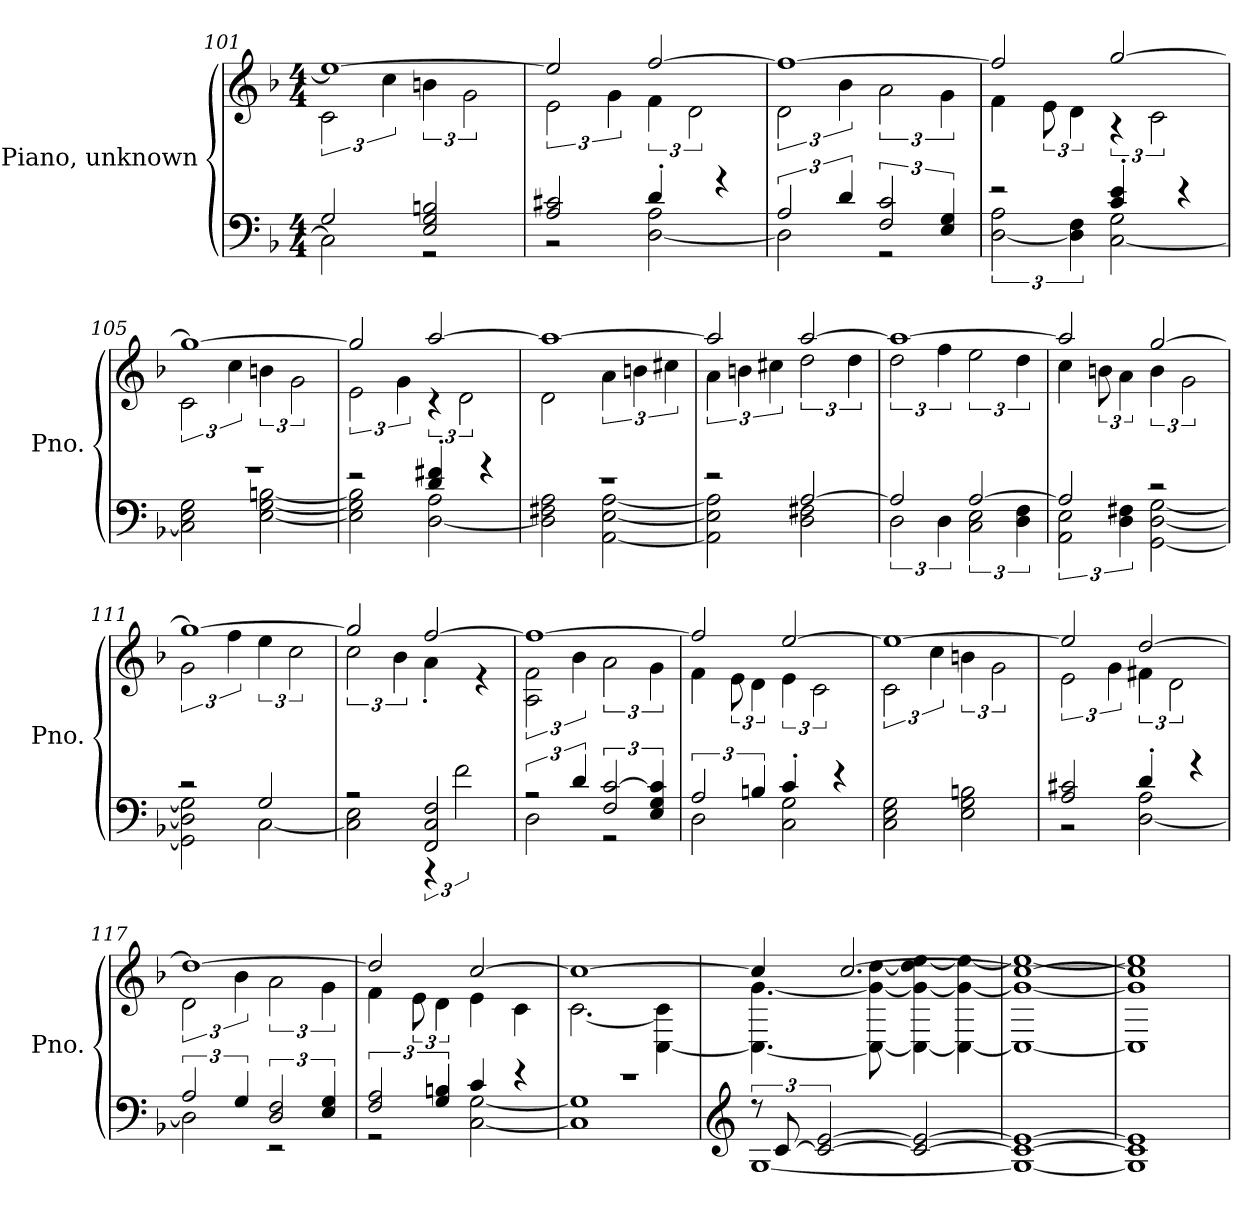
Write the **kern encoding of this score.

**kern	**kern
*part1	*part1
*staff2	*staff1
*I"Piano, unknown	*
*I'Pno.	*
*clefF4	*clefG2
*k[b-]	*k[b-]
*M4/4	*M4/4
=101	=101
*^	*^
2G/	2C\]	1ee_	3c\
.	.	.	6cc\
2E/ 2G/ 2Bn/	2r	.	6bn\
.	.	.	3g\
=102	=102	=102	=102
2A/ 2c#X/	2r	2ee/]	3e\
.	.	.	6g\
4d'/	[2D\ 2A\	[2ff/	6f\
.	.	.	3d\
4r	.	.	.
=103	=103	=103	=103
3A/	2D\]	1ff_	3d\
6d/	.	.	6b-\
3F/ 3c/	2r	.	3a\
6E/ 6G/	.	.	6g\
=104	=104	=104	=104
2r	[3D\ 3A\	2ff/]	4f\
.	.	.	12e\
.	6D\] 6F\	.	6d\
4c/' 4e/'	[2C\ 2G\	[2gg/	6r
.	.	.	3c\
4r	.	.	.
=105	=105	=105	=105
1r	2C\] 2E\ 2G\	1gg_	3c\
.	.	.	6cc\
.	[2E\ [2G\ [2Bn\	.	6bn\
.	.	.	3g\
=106	=106	=106	=106
2r	2E\] 2G\] 2B\]	2gg/]	3e\
.	.	.	6g\
4d/' 4f#X/'	[2D\ 2A\	[2aa/	6r
.	.	.	3d\
4r	.	.	.
!!LO:LB:g=z	!!
=107	=107	=107	=107
1r	2D\] 2F#X\ 2A\	1aa_	2d\
.	[2AA\ [2E\ [2A\	.	6a\
.	.	.	6bn\
.	.	.	6cc#X\
=108	=108	=108	=108
2r	2AA\] 2E\] 2A\]	2aa/]	6a\
.	.	.	6bn\
.	.	.	6cc#X\
[2A/	2D\ 2F#X\	[2aa/	3dd\
.	.	.	6dd\
=109	=109	=109	=109
2A/]	3D\	1aa_	3dd\
.	6D\	.	6ff\
[2A/	3C\ 3E\	.	3ee\
.	6D\ 6F\	.	6dd\
=110	=110	=110	=110
2A/]	3AA\ 3E\	2aa/]	4cc\
.	.	.	12bn\
.	6D\ 6F#X\	.	6a\
2r	[2GG\ [2D\ [2G\	[2gg/	6b\
.	.	.	3g\
=111	=111	=111	=111
2r	2GG\] 2D\] 2G\]	1gg_	3g\
.	.	.	6ff\
2G/	[2C\	.	6ee\
.	.	.	3cc\
=112	=112	=112	=112
2r	2C\] 2E\	2gg/]	3cc\
.	.	.	6b-\
2FF/ 2C/ 2F/	6r	[2ff/	4a'\
.	3f\	.	.
.	.	.	4r
=113	=113	=113	=113
3r	2D\	1ff_	3A\ 3f\
6d/	.	.	6b-\
3F/ [3c/	2r	.	3a\
6E/ 6G/ 6c/]	.	.	6g\
!!LO:LB:g=z	!!
=114	=114	=114	=114
3A/	2D\	2ff/]	4f\
.	.	.	12e\
6Bn/	.	.	6d\
4c'/	2C\ 2G\	[2ee/	6e\
.	.	.	3c\
4r	.	.	.
*v	*v	*	*
=115	=115	=115
2C\ 2E\ 2G\	1ee_	3c\
.	.	6cc\
2E\ 2G\ 2Bn\	.	6bn\
.	.	3g\
=116	=116	=116
*^	*	*
2A/ 2c#X/	2r	2ee/]	3e\
.	.	.	6g\
4d'/	[2D\ 2A\	[2dd/	6f#X\
.	.	.	3d\
4r	.	.	.
=117	=117	=117	=117
3A/	2D\]	1dd_	3d\
6G/	.	.	6b-\
3D/ 3F/	2r	.	3a\
6E/ 6G/	.	.	6g\
=118	=118	=118	=118
3F/ 3A/	2r	2dd/]	4f\
.	.	.	12e\
6G/ 6Bn/	.	.	6d\
4c/	[2C\ [2G\	[2cc/	4e\
4r	.	.	4c\
=119	=119	=119	=119
1r	1C] 1G]	1cc_	[2.c\
.	.	.	[4C\ 4c\]
!!LO:LB:g=z	!!
=120	=120	=120	=120
*clefG2	*	*	*
12r	[1G	4cc/]	4.C\_ [4.g\
[12c/	.	.	.
3c/_ [3e/	.	.	.
.	.	[2.cc/	.
.	.	.	8C\_ 8g\_ [8dd\
2c/_ 2e/_	.	.	4C\_ 4g\_ 4dd\] [4ee\
.	.	.	4C\_ 4g\_ 4ee\_
=121	=121	=121	=121
1c_ 1e_	1G_	1cc_	1C_ 1g_ 1ee_
=122	=122	=122	=122
1c] 1e]	1G]	1cc]	1C] 1g] 1ee]
*v	*v	*	*
*	*v	*v
=	=
*-	*-
